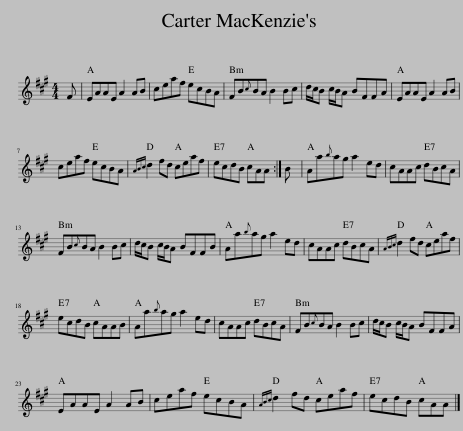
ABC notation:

X:1
L:1/8
M:4/4
I:linebreak $
K:A
V:1 treble
V:1
 F | EAAE A2 AB | ceaf ecBA | FB{c}BA B2 Bc | d/c/B c/B/A BFFA | %5
 EAAE A2 AB |$ ceaf ecBA |{ABc} d2 fd ceaf | ecdB cAA :| B | %10
 Aa{b}ag a2 ed | cAAc dBcA |$ FB{c}BA B2 Bc | d/c/B c/B/A BFFB | Aa{b}ag a2 ed | %15
 cAAc dBcA |{ABc} d2 fd ceaf |$ ecdB cAAB | Aa{b}ag a2 ed | cAAc dBcA | %20
 FB{c}BA B2 Bc | d/c/B c/B/A BFFA |$ EAAE A2 AB | ceaf ecBA |{ABc} d2 fd ceaf | %25
 ecdB cAA |] %26
